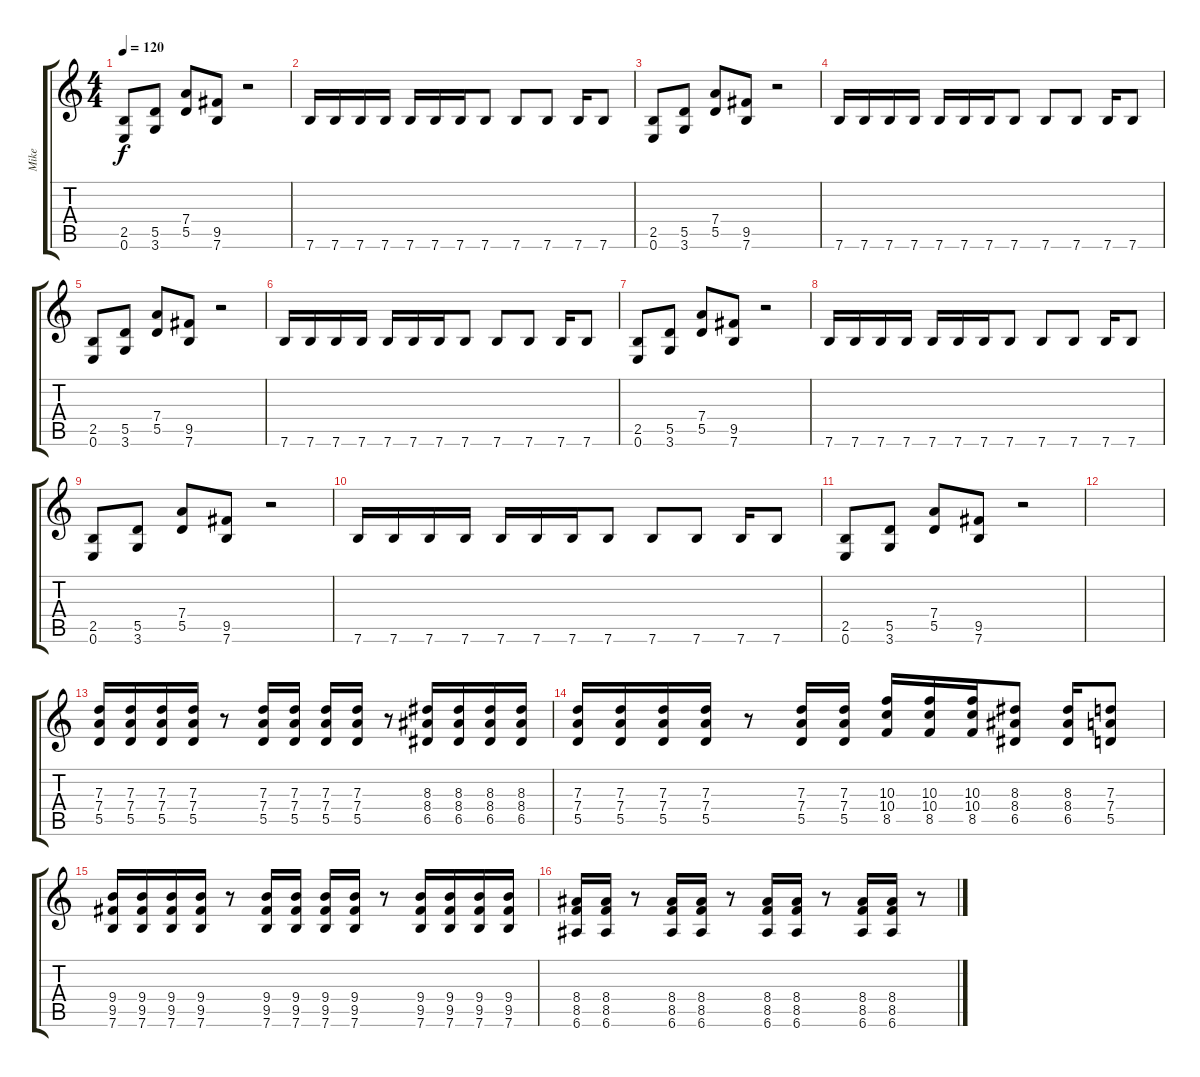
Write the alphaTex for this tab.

\track ("Mike" "Mike") {instrument overdrivenguitar}
\staff {score tabs}
\tuning (E4 B3 G3 D3 A2 E2) {hide}
\ts (4 4)
\tempo 120
\clef g2
\ks c
(2.5 0.6).8{dy f} (5.5 3.6).8 (7.4 5.5).8 (9.5 7.6).8 r.2 |
7.6.16 7.6.16 7.6.16 7.6.16 7.6.16 7.6.16 7.6.16 7.6.8 7.6.8 7.6.8 7.6.16 7.6.8 |
(2.5 0.6).8 (5.5 3.6).8 (7.4 5.5).8 (9.5 7.6).8 r.2 |
7.6.16 7.6.16 7.6.16 7.6.16 7.6.16 7.6.16 7.6.16 7.6.8 7.6.8 7.6.8 7.6.16 7.6.8 |
(2.5 0.6).8 (5.5 3.6).8 (7.4 5.5).8 (9.5 7.6).8 r.2 |
7.6.16 7.6.16 7.6.16 7.6.16 7.6.16 7.6.16 7.6.16 7.6.8 7.6.8 7.6.8 7.6.16 7.6.8 |
(2.5 0.6).8 (5.5 3.6).8 (7.4 5.5).8 (9.5 7.6).8 r.2 |
7.6.16 7.6.16 7.6.16 7.6.16 7.6.16 7.6.16 7.6.16 7.6.8 7.6.8 7.6.8 7.6.16 7.6.8 |
(2.5 0.6).8 (5.5 3.6).8 (7.4 5.5).8 (9.5 7.6).8 r.2 |
7.6.16 7.6.16 7.6.16 7.6.16 7.6.16 7.6.16 7.6.16 7.6.8 7.6.8 7.6.8 7.6.16 7.6.8 |
(2.5 0.6).8 (5.5 3.6).8 (7.4 5.5).8 (9.5 7.6).8 r.2 |
|
(7.3 7.4 5.5).16 (7.3 7.4 5.5).16 (7.3 7.4 5.5).16 (7.3 7.4 5.5).16 r.8 (7.3 7.4 5.5).16 (7.3 7.4 5.5).16 (7.3 7.4 5.5).16 (7.3 7.4 5.5).16 r.8 (8.3 8.4 6.5).16 (8.3 8.4 6.5).16 (8.3 8.4 6.5).16 (8.3 8.4 6.5).16 |
(7.3 7.4 5.5).16 (7.3 7.4 5.5).16 (7.3 7.4 5.5).16 (7.3 7.4 5.5).16 r.8 (7.3 7.4 5.5).16 (7.3 7.4 5.5).16 (10.3 10.4 8.5).16 (10.3 10.4 8.5).16 (10.3 10.4 8.5).16 (8.3 8.4 6.5).8 (8.3 8.4 6.5).16 (7.3 7.4 5.5).8 |
(9.4 9.5 7.6).16 (9.4 9.5 7.6).16 (9.4 9.5 7.6).16 (9.4 9.5 7.6).16 r.8 (9.4 9.5 7.6).16 (9.4 9.5 7.6).16 (9.4 9.5 7.6).16 (9.4 9.5 7.6).16 r.8 (9.4 9.5 7.6).16 (9.4 9.5 7.6).16 (9.4 9.5 7.6).16 (9.4 9.5 7.6).16 |
(8.4 8.5 6.6).16 (8.4 8.5 6.6).16 r.8 (8.4 8.5 6.6).16 (8.4 8.5 6.6).16 r.8 (8.4 8.5 6.6).16 (8.4 8.5 6.6).16 r.8 (8.4 8.5 6.6).16 (8.4 8.5 6.6).16 r.8
